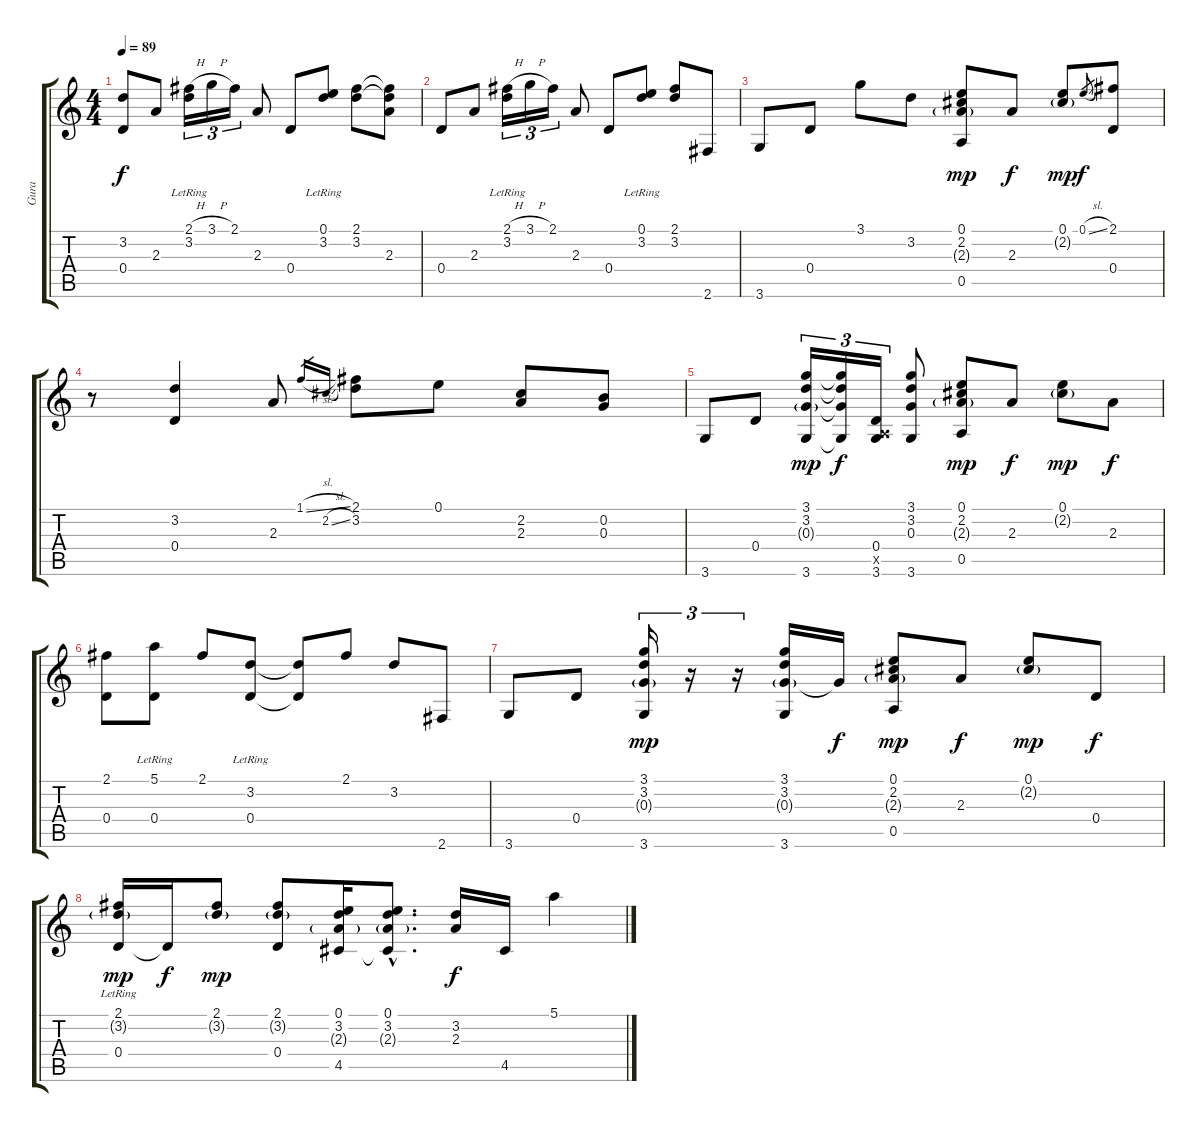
\track ("Gura" "Gura") {instrument acousticguitarsteel}
\staff {score tabs}
\tuning (E4 B3 G3 D3 A2 E2) {hide}
\ts (4 4)
\tempo 89
\clef g2
\ks c
(3.2 0.4).8{dy f} 2.3.8 (2.1{h} 3.2{lr}).16{tu (3 2)} 3.1{h}.16{tu (3 2)} 2.1.16{tu (3 2)} 2.3.8 0.4.8 (0.1 3.2{lr}).8 (2.1 3.2).8 (2.1{t} 3.2{t} 2.3).8 |
0.4.8 2.3.8 (2.1{h} 3.2{lr}).16{tu (3 2)} 3.1{h}.16{tu (3 2)} 2.1.16{tu (3 2)} 2.3.8 0.4.8 (0.1 3.2{lr}).8 (2.1 3.2).8 2.6.8 |
3.6.8 0.4.8 3.1.8 3.2.8 (0.1 2.2 2.3{g} 0.5).8{dy mp} 2.3.8{dy f} (0.1 2.2{g}).8{dy mp} 0.1{sl}.8{gr dy f} (2.1 0.4).8 |
r.8 (3.2 0.4).4 2.3.8 1.1{sl}.16{gr} 2.2{sl}.16{gr} (2.1 3.2).8 0.1.8 (2.2 2.3).8 (0.2 0.3).8 |
3.6.8 0.4.8 (3.1 3.2 0.3{g} 3.6).16{tu (3 2) dy mp} (3.1{t} 3.2{t} 0.3{t} 3.6{t}).16{tu (3 2) dy f} (0.4 0.5{x} 3.6).16{tu (3 2)} (3.1 3.2 0.3 3.6).8 (0.1 2.2 2.3{g} 0.5).8{dy mp} 2.3.8{dy f} (0.1 2.2{g}).8{dy mp} 2.3.8{dy f} |
(2.1 0.4).8 (5.1 0.4{lr}).8 2.1.8 (3.2{lr} 0.4{lr}).8 (3.2{t} 0.4{t}).8 2.1.8 3.2.8 2.6.8 |
3.6.8 0.4.8 (3.1 3.2 0.3{g} 3.6).16{tu (3 2) dy mp} r.16{tu (3 2)} r.16{tu (3 2)} (3.1 3.2 0.3{g} 3.6).16 0.3{t}.16{dy f} (0.1 2.2 2.3{g} 0.5).8{dy mp} 2.3.8{dy f} (0.1 2.2{g}).8{dy mp} 0.4.8{dy f} |
(2.1 3.2{g} 0.4{lr}).16{dy mp} 0.4{t}.16{dy f} (2.1 3.2{g}).8{dy mp} (2.1 3.2{g} 0.4).8 (0.1 3.2 2.3{g} 4.5).16 (0.1{hac} 3.2{hac} 2.3{g hac} 4.5{hac t}).8{d} (3.2 2.3).16{dy f} 4.5.16 5.1.4
